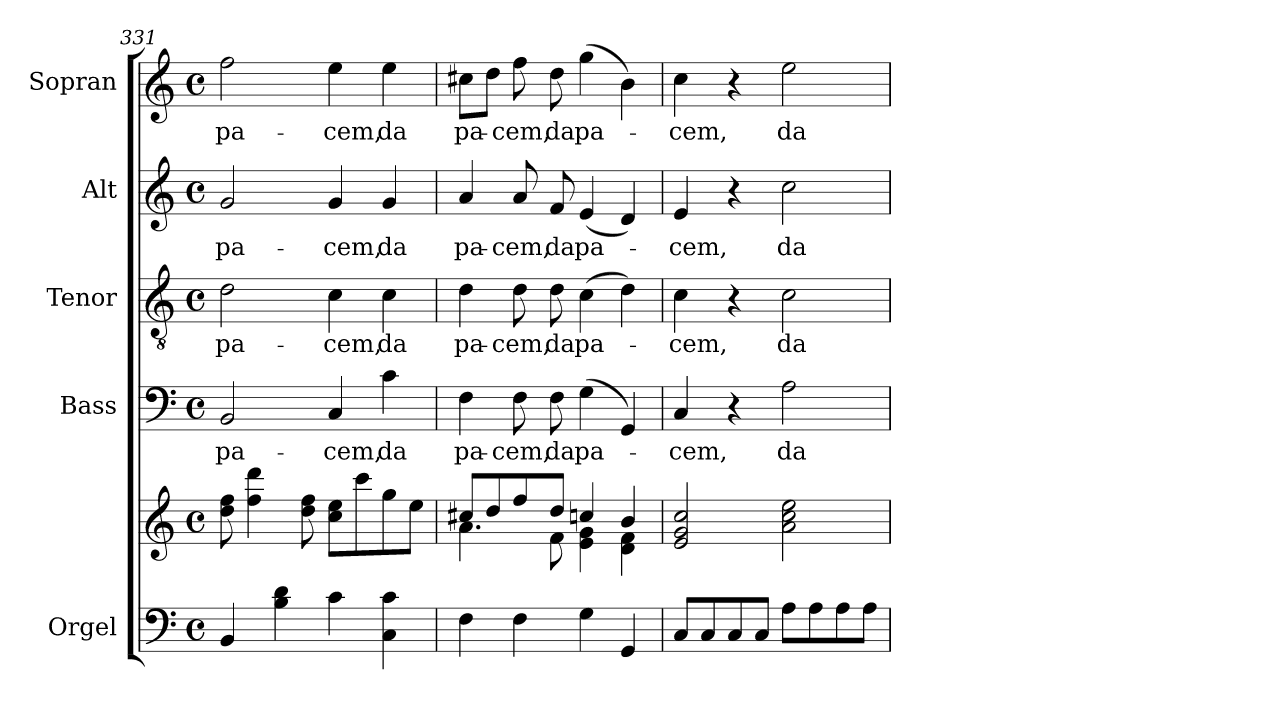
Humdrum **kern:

**kern	**kern	**kern	**text	**kern	**text	**kern	**text	**kern	**text
*part5	*part5	*part4	*part4	*part3	*part3	*part2	*part2	*part1	*part1
*staff6	*staff5	*staff4	*staff4	*staff3	*staff3	*staff2	*staff2	*staff1	*staff1
*I"Orgel	*	*I"Bass	*	*I"Tenor	*	*I"Alt	*	*I"Sopran	*
*I'Org.	*	*I'B.	*	*I'T.	*	*I'A.	*	*I'S.	*
*clefF4	*clefG2	*clefF4	*	*clefGv2	*	*clefG2	*	*clefG2	*
*k[]	*k[]	*k[]	*	*k[]	*	*k[]	*	*k[]	*
*C:	*C:	*C:	*	*C:	*	*C:	*	*C:	*
*M4/4	*M4/4	*M4/4	*	*M4/4	*	*M4/4	*	*M4/4	*
*met(c)	*met(c)	*met(c)	*	*met(c)	*	*met(c)	*	*met(c)	*
=331	=331	=331	=331	=331	=331	=331	=331	=331	=331
!	!	!	!LO:LY:b	!	!LO:LY:b	!	!LO:LY:b	!	!LO:LY:b
4BB/	8dd\ 8ff\	2BB/	pa-	2d\	pa-	2g/	pa-	2ff\	pa-
.	4ff\ 4ddd\	.	.	.	.	.	.	.	.
4B\ 4d\	.	.	.	.	.	.	.	.	.
.	8dd\ 8ff\	.	.	.	.	.	.	.	.
!	!	!	!LO:LY:b	!	!LO:LY:b	!	!LO:LY:b	!	!LO:LY:b
4c\	8cc\ 8ee\L	4C/	-cem,	4c\	-cem,	4g/	-cem,	4ee\	-cem,
.	8ccc\	.	.	.	.	.	.	.	.
!	!	!	!LO:LY:b	!	!LO:LY:b	!	!LO:LY:b	!	!LO:LY:b
4C\ 4c\	8gg\	4c\	da	4c\	da	4g/	da	4ee\	da
.	8ee\J	.	.	.	.	.	.	.	.
!!LO:PB:g=z
=332	=332	=332	=332	=332	=332	=332	=332	=332	=332
*	*^	*	*	*	*	*	*	*	*
!	!	!	!	!LO:LY:b	!	!LO:LY:b	!	!LO:LY:b	!	!LO:LY:b
4F\	8cc#X/L	4.a\	4F\	pa-	4d\	pa-	4a/	pa-	8cc#X\L	pa-
.	8dd/	.	.	.	.	.	.	.	8dd\J	.
!	!	!	!	!LO:LY:b	!	!LO:LY:b	!	!LO:LY:b	!	!LO:LY:b
4F\	8ff/	.	8F\	-cem,	8d\	-cem,	8a/	-cem,	8ff\	-cem,
!	!	!	!	!LO:LY:b	!	!LO:LY:b	!	!LO:LY:b	!	!LO:LY:b
.	8dd/J	8f\	8F\	da	8d\	da	8f/	da	8dd\	da
!	!	!	!	!LO:LY:b	!	!LO:LY:b	!	!LO:LY:b	!	!LO:LY:b
4G\	4ccn/	4e\ 4g\	(>4G\	pa-	(>4c\	pa-	(<4e/	pa-	(>4gg\	pa-
4GG/	4b/	4d\ 4f\	4GG/)	.	4d\)	.	4d/)	.	4b\)	.
=333	=333	=333	=333	=333	=333	=333	=333	=333	=333	=333
!	!	!	!	!LO:LY:b	!	!LO:LY:b	!	!LO:LY:b	!	!LO:LY:b
*	*v	*v	*	*	*	*	*	*	*	*
8C/L	2e/ 2g/ 2cc/	4C/	-cem,	4c\	-cem,	4e/	-cem,	4cc\	-cem,
8C/	.	.	.	.	.	.	.	.	.
8C/	.	4r	.	4r	.	4r	.	4r	.
8C/J	.	.	.	.	.	.	.	.	.
!	!	!	!LO:LY:b	!	!LO:LY:b	!	!LO:LY:b	!	!LO:LY:b
8A\L	2a\ 2cc\ 2ee\	2A\	da	2c\	da	2cc\	da	2ee\	da
8A\	.	.	.	.	.	.	.	.	.
8A\	.	.	.	.	.	.	.	.	.
8A\J	.	.	.	.	.	.	.	.	.
=	=	=	=	=	=	=	=	=	=
*-	*-	*-	*-	*-	*-	*-	*-	*-	*-
